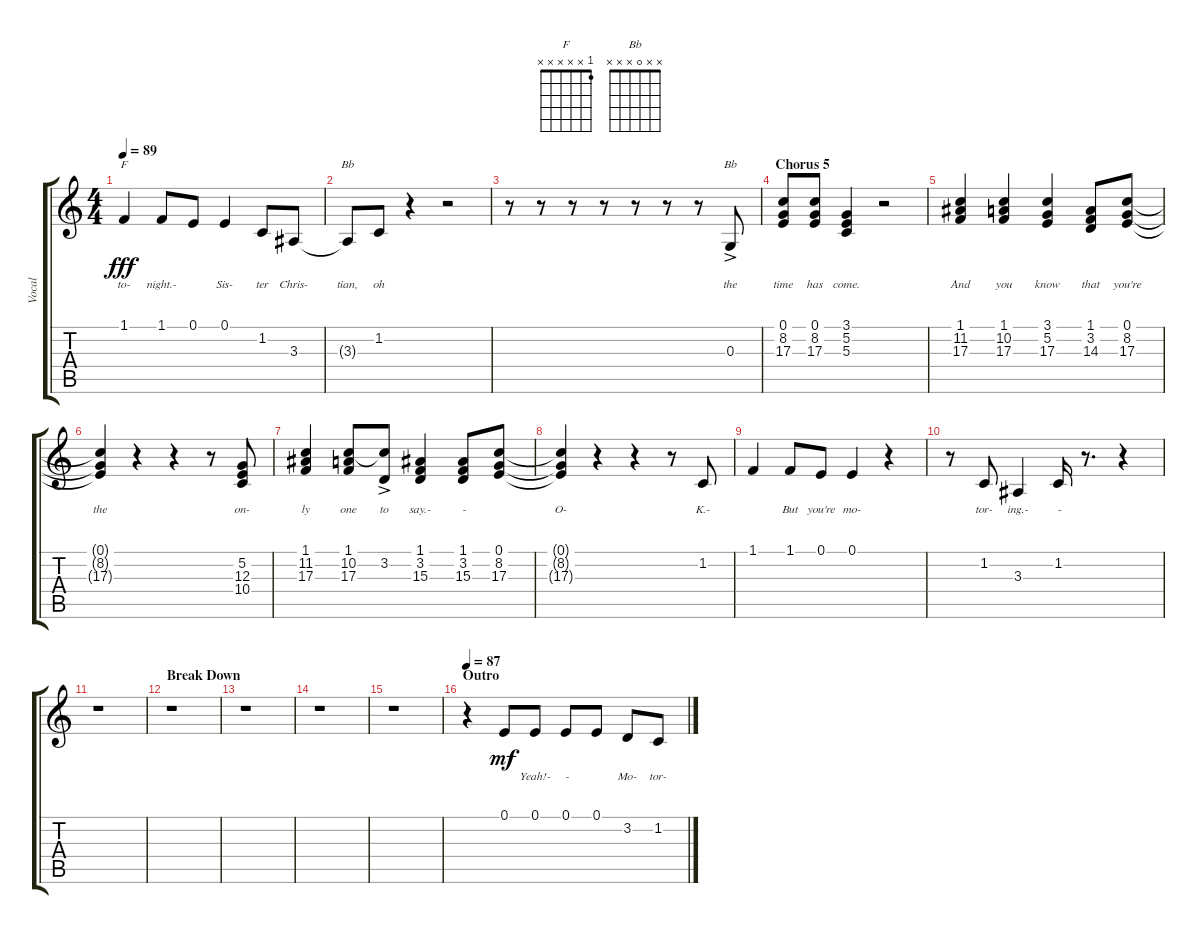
\track ("Vocal" "Vocal") {instrument flute}
\staff {score tabs}
\tuning (E4 B3 G3 D3 A2 E2) {hide}
\chord ("F" 1 x x x x x)
\chord ("Bb" x x 3 x x x)
\chord ("Bb" x x 0 x x x)
\ts (4 4)
\tempo 89
\clef g2
\ks c
1.1.4{ch "F" lyrics (0 "to-") lyrics (1 "") lyrics (2 "") lyrics (3 "") lyrics (4 "") dy fff} 1.1.8{lyrics (0 "night.-") lyrics (1 "") lyrics (2 "") lyrics (3 "") lyrics (4 "")} 0.1.8{lyrics (0 " ") lyrics (1 "") lyrics (2 "") lyrics (3 "") lyrics (4 "")} 0.1.4{lyrics (0 "Sis-") lyrics (1 "") lyrics (2 "") lyrics (3 "") lyrics (4 "")} 1.2.8{lyrics (0 "ter") lyrics (1 "") lyrics (2 "") lyrics (3 "") lyrics (4 "")} 3.3.8{lyrics (0 "Chris-") lyrics (1 "") lyrics (2 "") lyrics (3 "") lyrics (4 "")} |
3.3{t}.8{ch "Bb" lyrics (0 "tian,") lyrics (1 "") lyrics (2 "") lyrics (3 "") lyrics (4 "")} 1.2.8{lyrics (0 "oh") lyrics (1 "") lyrics (2 "") lyrics (3 "") lyrics (4 "")} r.4 r.2 |
r.8 r.8 r.8 r.8 r.8 r.8 r.8 0.3{ac}.8{ch "Bb" lyrics (0 "the") lyrics (1 "") lyrics (2 "") lyrics (3 "") lyrics (4 "")} |
\section ("" "Chorus 5")
(0.1 8.2 17.3).8{lyrics (0 "time") lyrics (1 "") lyrics (2 "") lyrics (3 "") lyrics (4 "")} (0.1 8.2 17.3).8{lyrics (0 "has") lyrics (1 "") lyrics (2 "") lyrics (3 "") lyrics (4 "")} (3.1 5.2 5.3).4{lyrics (0 "come.") lyrics (1 "") lyrics (2 "") lyrics (3 "") lyrics (4 "")} r.2 |
(1.1 11.2 17.3).4{lyrics (0 "And") lyrics (1 "") lyrics (2 "") lyrics (3 "") lyrics (4 "")} (1.1 10.2 17.3).4{lyrics (0 "you") lyrics (1 "") lyrics (2 "") lyrics (3 "") lyrics (4 "")} (3.1 5.2 17.3).4{lyrics (0 "know") lyrics (1 "") lyrics (2 "") lyrics (3 "") lyrics (4 "")} (1.1 3.2 14.3).8{lyrics (0 "that") lyrics (1 "") lyrics (2 "") lyrics (3 "") lyrics (4 "")} (0.1 8.2 17.3).8{lyrics (0 "you're") lyrics (1 "") lyrics (2 "") lyrics (3 "") lyrics (4 "")} |
(0.1{t} 8.2{t} 17.3{t}).4{lyrics (0 "the") lyrics (1 "") lyrics (2 "") lyrics (3 "") lyrics (4 "")} r.4 r.4 r.8 (5.2 12.3 10.4).8{lyrics (0 "on-") lyrics (1 "") lyrics (2 "") lyrics (3 "") lyrics (4 "")} |
(1.1 11.2 17.3).4{lyrics (0 "ly") lyrics (1 "") lyrics (2 "") lyrics (3 "") lyrics (4 "")} (1.1 10.2 17.3).8{lyrics (0 "one") lyrics (1 "") lyrics (2 "") lyrics (3 "") lyrics (4 "")} (3.2{ac} 17.3{t}).8{lyrics (0 "to") lyrics (1 "") lyrics (2 "") lyrics (3 "") lyrics (4 "")} (1.1 3.2 15.3).4{lyrics (0 "say.-") lyrics (1 "") lyrics (2 "") lyrics (3 "") lyrics (4 "")} (1.1 3.2 15.3).8{lyrics (0 " -") lyrics (1 "") lyrics (2 "") lyrics (3 "") lyrics (4 "")} (0.1 8.2 17.3).8{lyrics (0 " ") lyrics (1 "") lyrics (2 "") lyrics (3 "") lyrics (4 "")} |
(0.1{t} 8.2{t} 17.3{t}).4{lyrics (0 "O-") lyrics (1 "") lyrics (2 "") lyrics (3 "") lyrics (4 "")} r.4 r.4 r.8 1.2.8{lyrics (0 "K.-") lyrics (1 "") lyrics (2 "") lyrics (3 "") lyrics (4 "")} |
1.1.4{lyrics (0 " ") lyrics (1 "") lyrics (2 "") lyrics (3 "") lyrics (4 "")} 1.1.8{lyrics (0 "But") lyrics (1 "") lyrics (2 "") lyrics (3 "") lyrics (4 "")} 0.1.8{lyrics (0 "you're") lyrics (1 "") lyrics (2 "") lyrics (3 "") lyrics (4 "")} 0.1.4{lyrics (0 "mo-") lyrics (1 "") lyrics (2 "") lyrics (3 "") lyrics (4 "")} r.4 |
r.8 1.2.8{lyrics (0 "tor-") lyrics (1 "") lyrics (2 "") lyrics (3 "") lyrics (4 "")} 3.3.4{lyrics (0 "ing.-") lyrics (1 "") lyrics (2 "") lyrics (3 "") lyrics (4 "")} 1.2.16{lyrics (0 " -") lyrics (1 "") lyrics (2 "") lyrics (3 "") lyrics (4 "")} r.8{d} r.4 |
r.1 |
\section ("" "Break Down")
r.1 |
r.1 |
r.1 |
r.1 |
\section ("" "Outro")
\tempo 87
r.4 0.1.8{lyrics (0 " ") lyrics (1 "") lyrics (2 "") lyrics (3 "") lyrics (4 "") dy mf} 0.1.8{lyrics (0 "Yeah!-") lyrics (1 "") lyrics (2 "") lyrics (3 "") lyrics (4 "")} 0.1.8{lyrics (0 " -") lyrics (1 "") lyrics (2 "") lyrics (3 "") lyrics (4 "")} 0.1.8{lyrics (0 " ") lyrics (1 "") lyrics (2 "") lyrics (3 "") lyrics (4 "")} 3.2.8{lyrics (0 "Mo-") lyrics (1 "") lyrics (2 "") lyrics (3 "") lyrics (4 "")} 1.2.8{lyrics (0 "tor-") lyrics (1 "") lyrics (2 "") lyrics (3 "") lyrics (4 "")}
